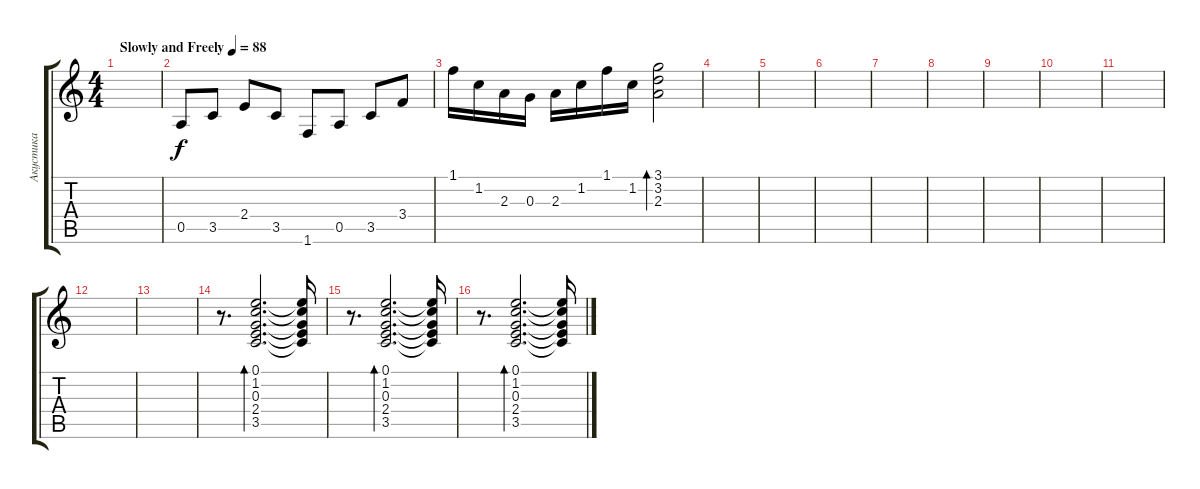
\track ("Акустика" "Акустика") {instrument acousticguitarsteel}
\staff {score tabs}
\tuning (E4 B3 G3 D3 A2 E2) {hide}
\ts (4 4)
\tempo (88 "Slowly and Freely")
\clef g2
\ks c
|
0.5.8 3.5.8 2.4.8 3.5.8 1.6.8 0.5.8 3.5.8 3.4.8 |
1.1.16 1.2.16 2.3.16 0.3.16 2.3.16 1.2.16 1.1.16 1.2.16 (3.1 3.2 2.3).2{bd 60} |
|
|
|
|
|
|
|
|
|
|
r.8{d} (0.1 1.2 0.3 2.4 3.5).2{d bd 240} (0.1{t} 1.2{t} 0.3{t} 2.4{t} 3.5{t}).16 |
r.8{d} (0.1 1.2 0.3 2.4 3.5).2{d bd 240} (0.1{t} 1.2{t} 0.3{t} 2.4{t} 3.5{t}).16 |
r.8{d} (0.1 1.2 0.3 2.4 3.5).2{d bd 240} (0.1{t} 1.2{t} 0.3{t} 2.4{t} 3.5{t}).16
